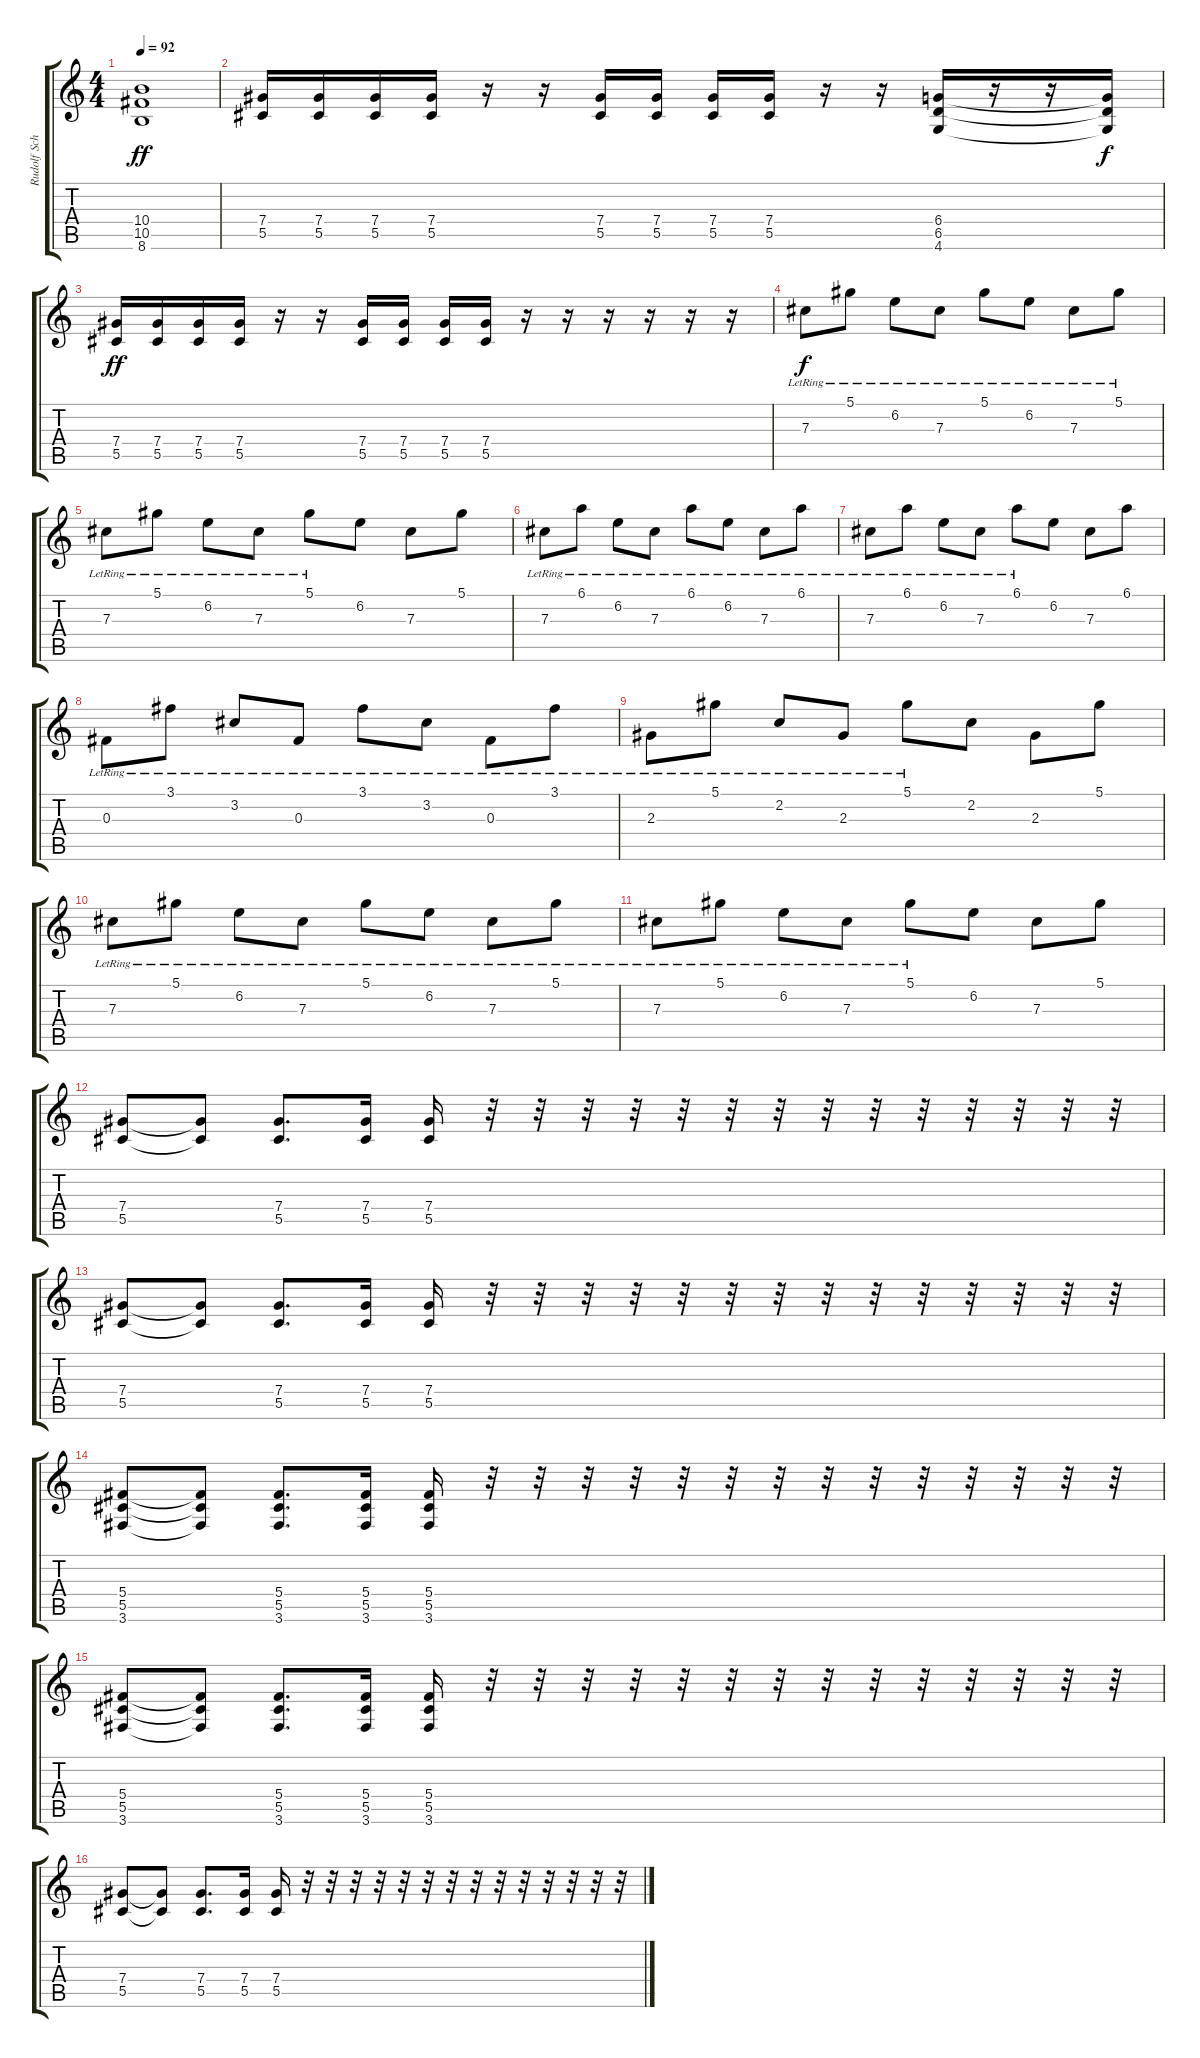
\track ("Rudolf Schenker" "Rudolf Sch") {instrument acousticguitarsteel}
\staff {score tabs}
\tuning (Eb4 Bb3 Gb3 Db3 Ab2 Eb2) {hide}
\ts (4 4)
\tempo 92
\clef g2
\ks c
(10.4 10.5 8.6).1{dy ff} |
(7.4 5.5).16 (7.4 5.5).16 (7.4 5.5).16 (7.4 5.5).16 r.16 r.16 (7.4 5.5).16 (7.4 5.5).16 (7.4 5.5).16 (7.4 5.5).16 r.16 r.16 (6.4 6.5 4.6).16 r.16 r.16 (6.4{t} 6.5{t} 4.6{t}).16{dy f} |
(7.4 5.5).16{dy ff} (7.4 5.5).16 (7.4 5.5).16 (7.4 5.5).16 r.16 r.16 (7.4 5.5).16 (7.4 5.5).16 (7.4 5.5).16 (7.4 5.5).16 r.16 r.16 r.16 r.16 r.16 r.16 |
7.3{lr}.8{dy f volume 13 instrument acousticguitarsteel} 5.1{lr}.8 6.2{lr}.8 7.3{lr}.8 5.1{lr}.8 6.2{lr}.8 7.3{lr}.8 5.1{lr}.8 |
7.3{lr}.8 5.1{lr}.8 6.2{lr}.8 7.3{lr}.8 5.1{lr}.8 6.2.8 7.3.8 5.1.8 |
7.3{lr}.8 6.1{lr}.8 6.2{lr}.8 7.3{lr}.8 6.1{lr}.8 6.2{lr}.8 7.3{lr}.8 6.1{lr}.8 |
7.3{lr}.8 6.1{lr}.8 6.2{lr}.8 7.3{lr}.8 6.1{lr}.8 6.2.8 7.3.8 6.1.8 |
0.3{lr}.8 3.1{lr}.8 3.2{lr}.8 0.3{lr}.8 3.1{lr}.8 3.2{lr}.8 0.3{lr}.8 3.1{lr}.8 |
2.3{lr}.8 5.1{lr}.8 2.2{lr}.8 2.3{lr}.8 5.1{lr}.8 2.2.8 2.3.8 5.1.8 |
7.3{lr}.8 5.1{lr}.8 6.2{lr}.8 7.3{lr}.8 5.1{lr}.8 6.2{lr}.8 7.3{lr}.8 5.1{lr}.8 |
7.3{lr}.8 5.1{lr}.8 6.2{lr}.8 7.3{lr}.8 5.1{lr}.8 6.2.8 7.3.8 5.1.8 |
(7.4 5.5).8{volume 13 instrument distortionguitar} (7.4{t} 5.5{t}).8 (7.4 5.5).8{d} (7.4 5.5).16 (7.4 5.5).16 r.32 r.32 r.32 r.32 r.32 r.32 r.32 r.32 r.32 r.32 r.32 r.32 r.32 r.32 |
(7.4 5.5).8 (7.4{t} 5.5{t}).8 (7.4 5.5).8{d} (7.4 5.5).16 (7.4 5.5).16 r.32 r.32 r.32 r.32 r.32 r.32 r.32 r.32 r.32 r.32 r.32 r.32 r.32 r.32 |
(5.4 5.5 3.6).8 (5.4{t} 5.5{t} 3.6{t}).8 (5.4 5.5 3.6).8{d} (5.4 5.5 3.6).16 (5.4 5.5 3.6).16 r.32 r.32 r.32 r.32 r.32 r.32 r.32 r.32 r.32 r.32 r.32 r.32 r.32 r.32 |
(5.4 5.5 3.6).8 (5.4{t} 5.5{t} 3.6{t}).8 (5.4 5.5 3.6).8{d} (5.4 5.5 3.6).16 (5.4 5.5 3.6).16 r.32 r.32 r.32 r.32 r.32 r.32 r.32 r.32 r.32 r.32 r.32 r.32 r.32 r.32 |
(7.4 5.5).8 (7.4{t} 5.5{t}).8 (7.4 5.5).8{d} (7.4 5.5).16 (7.4 5.5).16 r.32 r.32 r.32 r.32 r.32 r.32 r.32 r.32 r.32 r.32 r.32 r.32 r.32 r.32
